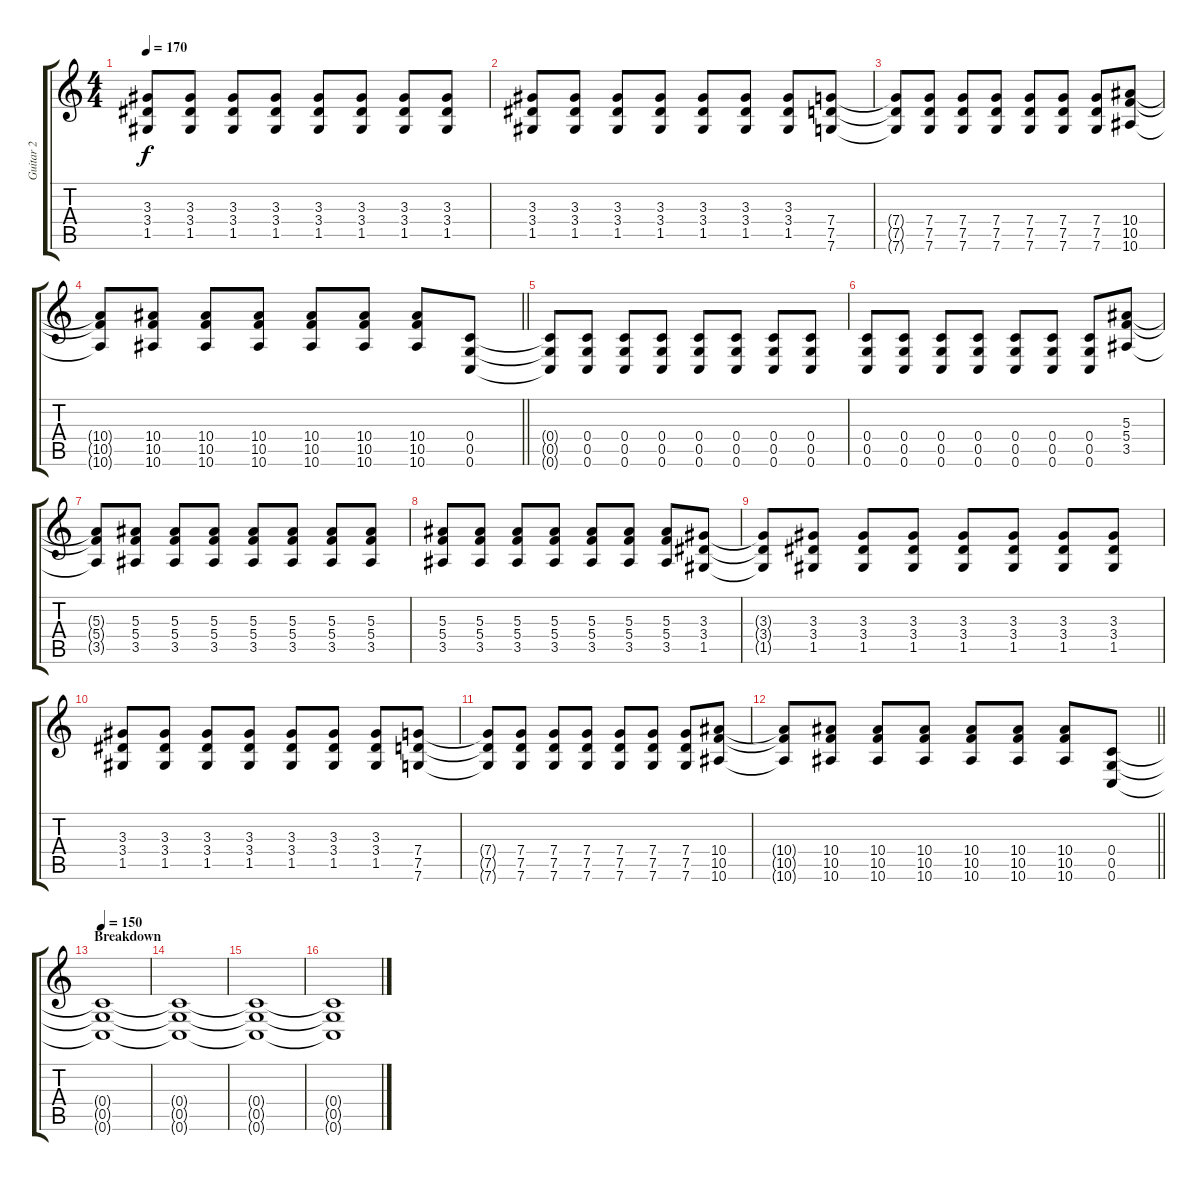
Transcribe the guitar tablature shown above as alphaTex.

\track ("Guitar 2" "Guitar 2") {instrument distortionguitar}
\staff {score tabs}
\tuning (D4 A3 F3 C3 G2 C2) {hide}
\ts (4 4)
\tempo 170
\clef g2
\ks c
(3.3{t} 3.4{t} 1.5{t}).8{dy f} (3.3 3.4 1.5).8 (3.3 3.4 1.5).8 (3.3 3.4 1.5).8 (3.3 3.4 1.5).8 (3.3 3.4 1.5).8 (3.3 3.4 1.5).8 (3.3 3.4 1.5).8 |
(3.3 3.4 1.5).8 (3.3 3.4 1.5).8 (3.3 3.4 1.5).8 (3.3 3.4 1.5).8 (3.3 3.4 1.5).8 (3.3 3.4 1.5).8 (3.3 3.4 1.5).8 (7.4 7.5 7.6).8 |
(7.4{t} 7.5{t} 7.6{t}).8 (7.4 7.5 7.6).8 (7.4 7.5 7.6).8 (7.4 7.5 7.6).8 (7.4 7.5 7.6).8 (7.4 7.5 7.6).8 (7.4 7.5 7.6).8 (10.4 10.5 10.6).8 |
\barLineRight lightlight
(10.4{t} 10.5{t} 10.6{t}).8 (10.4 10.5 10.6).8 (10.4 10.5 10.6).8 (10.4 10.5 10.6).8 (10.4 10.5 10.6).8 (10.4 10.5 10.6).8 (10.4 10.5 10.6).8 (0.4 0.5 0.6).8 |
(0.4{t} 0.5{t} 0.6{t}).8 (0.4 0.5 0.6).8 (0.4 0.5 0.6).8 (0.4 0.5 0.6).8 (0.4 0.5 0.6).8 (0.4 0.5 0.6).8 (0.4 0.5 0.6).8 (0.4 0.5 0.6).8 |
(0.4 0.5 0.6).8 (0.4 0.5 0.6).8 (0.4 0.5 0.6).8 (0.4 0.5 0.6).8 (0.4 0.5 0.6).8 (0.4 0.5 0.6).8 (0.4 0.5 0.6).8 (5.3 5.4 3.5).8 |
(5.3{t} 5.4{t} 3.5{t}).8 (5.3 5.4 3.5).8 (5.3 5.4 3.5).8 (5.3 5.4 3.5).8 (5.3 5.4 3.5).8 (5.3 5.4 3.5).8 (5.3 5.4 3.5).8 (5.3 5.4 3.5).8 |
(5.3 5.4 3.5).8 (5.3 5.4 3.5).8 (5.3 5.4 3.5).8 (5.3 5.4 3.5).8 (5.3 5.4 3.5).8 (5.3 5.4 3.5).8 (5.3 5.4 3.5).8 (3.3 3.4 1.5).8 |
(3.3{t} 3.4{t} 1.5{t}).8 (3.3 3.4 1.5).8 (3.3 3.4 1.5).8 (3.3 3.4 1.5).8 (3.3 3.4 1.5).8 (3.3 3.4 1.5).8 (3.3 3.4 1.5).8 (3.3 3.4 1.5).8 |
(3.3 3.4 1.5).8 (3.3 3.4 1.5).8 (3.3 3.4 1.5).8 (3.3 3.4 1.5).8 (3.3 3.4 1.5).8 (3.3 3.4 1.5).8 (3.3 3.4 1.5).8 (7.4 7.5 7.6).8 |
(7.4{t} 7.5{t} 7.6{t}).8 (7.4 7.5 7.6).8 (7.4 7.5 7.6).8 (7.4 7.5 7.6).8 (7.4 7.5 7.6).8 (7.4 7.5 7.6).8 (7.4 7.5 7.6).8 (10.4 10.5 10.6).8 |
\barLineRight lightlight
(10.4{t} 10.5{t} 10.6{t}).8 (10.4 10.5 10.6).8 (10.4 10.5 10.6).8 (10.4 10.5 10.6).8 (10.4 10.5 10.6).8 (10.4 10.5 10.6).8 (10.4 10.5 10.6).8 (0.4 0.5 0.6).8 |
\section ("" "Breakdown")
\tempo 150
(0.4{t} 0.5{t} 0.6{t}).1 |
(0.4{t} 0.5{t} 0.6{t}).1 |
(0.4{t} 0.5{t} 0.6{t}).1 |
(0.4{t} 0.5{t} 0.6{t}).1
